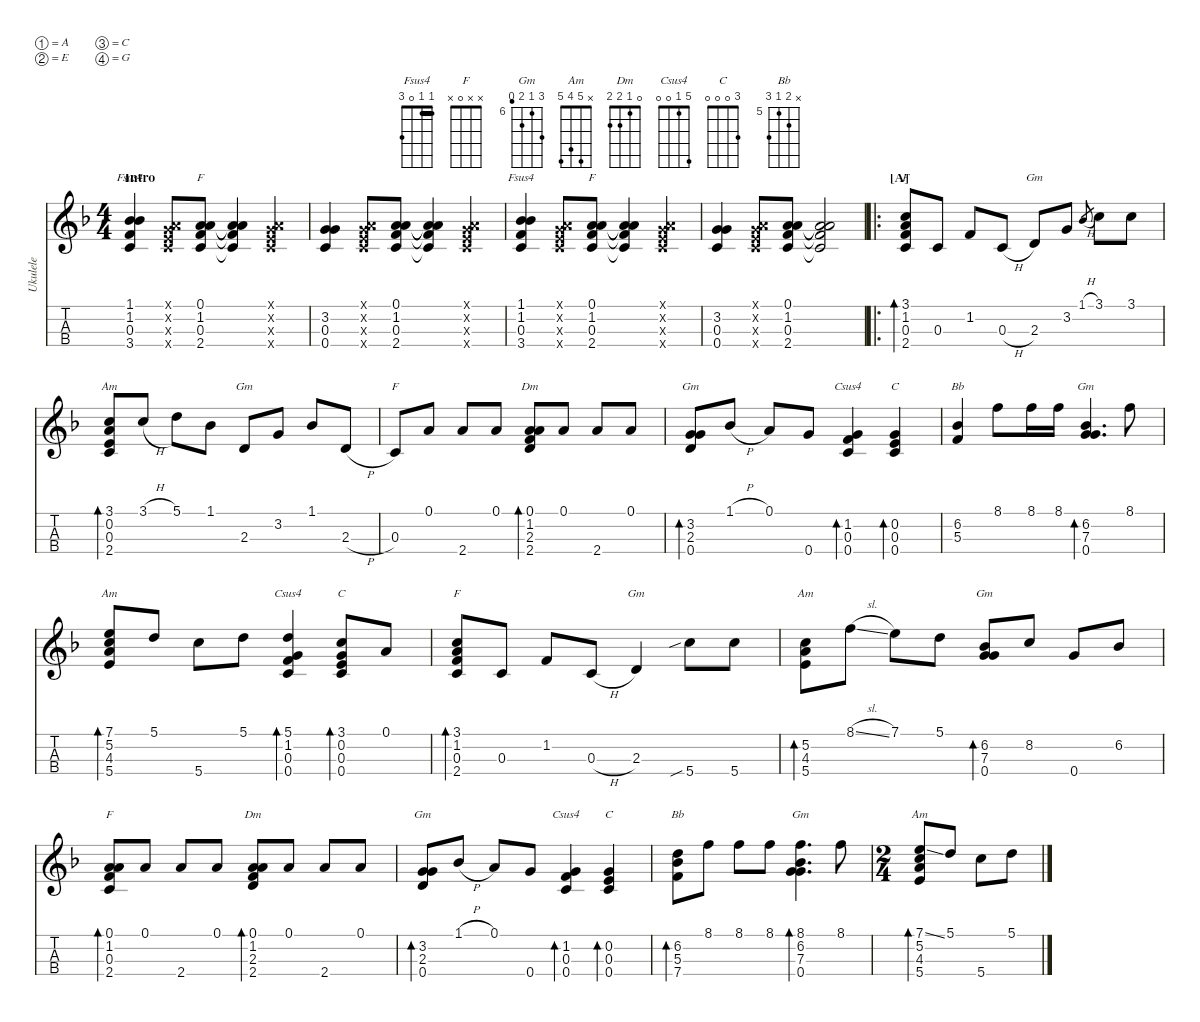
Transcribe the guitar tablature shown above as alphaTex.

\defaultSystemsLayout 4
\hideDynamics
\bracketExtendMode nobrackets
\otherSystemsTrackNameOrientation horizontal
\defaultBarNumberDisplay Hide
\track ("Ukulele" "Ukulele") {defaultSystemsLayout 4 instrument acousticguitarnylon}
\staff {score tabs}
\tuning (A4 E4 C4 G4)
\displaytranspose 0
\chord ("Fsus4" 1 1 0 3) {barre 1}
\chord ("F" 0 1 0 2)
\chord ("F" 3 1 0 2)
\chord ("Gm" x x 2 x)
\chord ("Am" 3 0 0 2)
\chord ("F" x x 0 x)
\chord ("Dm" 0 1 2 2)
\chord ("Gm" x 3 2 0)
\chord ("Csus4" x 1 0 0)
\chord ("C" x 0 0 0)
\chord ("Bb" x 6 5 x) {firstfret 5}
\chord ("Gm" x 6 7 5) {firstfret 6}
\chord ("Am" 7 5 4 5) {firstfret 4}
\chord ("Csus4" 5 1 0 0)
\chord ("C" 3 0 0 0)
\chord ("Am" x 5 4 5)
\chord ("Bb" x 6 5 7) {firstfret 5}
\chord ("Gm" 8 6 7 5) {firstfret 6}
\ts (4 4)
\section ("" "Intro")
\tempo (90 hide)
\clef g2
\ks f
(1.2{acc forcenatural} 1.1{acc b} 3.4{acc b} 0.3{acc forcenatural}).4{ch "Fsus4" dy mf instrument acousticguitarnylon beam Up} (0.3{x acc forcenatural} 0.2{x acc forcenatural} 0.4{x acc forcenatural} 0.1{x acc forcenatural}).8{beam Up} (0.1{acc forcenatural} 2.4{acc forcenatural} 1.2{acc forcenatural} 0.3{acc forcenatural}).8{ch "F" beam Up} (1.2{t acc forcenatural} 0.1{t acc forcenatural} 2.4{t acc forcenatural} 0.3{t acc forcenatural}).4{beam Up} (0.1{x acc forcenatural} 0.4{x acc forcenatural} 0.2{x acc forcenatural} 0.3{x acc forcenatural}).4{beam Up} |
(0.4{acc forcenatural} 3.2{acc forcenatural} 0.3{acc forcenatural}).4{beam Up} (0.3{x acc forcenatural} 0.2{x acc forcenatural} 0.4{x acc forcenatural} 0.1{x acc forcenatural}).8{beam Up} (0.1{acc forcenatural} 2.4{acc forcenatural} 1.2{acc forcenatural} 0.3{acc forcenatural}).8{beam Up} (1.2{t acc forcenatural} 0.1{t acc forcenatural} 2.4{t acc forcenatural} 0.3{t acc forcenatural}).4{beam Up} (0.1{x acc forcenatural} 0.4{x acc forcenatural} 0.2{x acc forcenatural} 0.3{x acc forcenatural}).4{beam Up} |
(1.2{acc forcenatural} 1.1{acc b} 3.4{acc b} 0.3{acc forcenatural}).4{ch "Fsus4" beam Up} (0.3{x acc forcenatural} 0.2{x acc forcenatural} 0.4{x acc forcenatural} 0.1{x acc forcenatural}).8{beam Up} (0.1{acc forcenatural} 2.4{acc forcenatural} 1.2{acc forcenatural} 0.3{acc forcenatural}).8{ch "F" beam Up} (1.2{t acc forcenatural} 0.1{t acc forcenatural} 2.4{t acc forcenatural} 0.3{t acc forcenatural}).4{beam Up} (0.1{x acc forcenatural} 0.4{x acc forcenatural} 0.2{x acc forcenatural} 0.3{x acc forcenatural}).4{beam Up} |
(0.4{acc forcenatural} 3.2{acc forcenatural} 0.3{acc forcenatural}).4{beam Up} (0.3{x acc forcenatural} 0.2{x acc forcenatural} 0.4{x acc forcenatural} 0.1{x acc forcenatural}).8{beam Up} (0.1{acc forcenatural} 2.4{acc forcenatural} 1.2{acc forcenatural} 0.3{acc forcenatural}).8{beam Up} (1.2{t acc forcenatural} 0.1{t acc forcenatural} 2.4{t acc forcenatural} 0.3{t acc forcenatural}).2{beam Up} |
\ro
\section ("A" "")
(0.3{acc forcenatural} 1.2{acc forcenatural} 2.4{acc forcenatural} 3.1{acc forcenatural}).8{bd 30 ch "F" beam Up} 0.3{acc forcenatural}.8{beam Up} 1.2{acc forcenatural}.8{beam Up} 0.3{h acc forcenatural}.8{beam Up} 2.3{acc forcenatural}.8{ch "Gm" beam Up} 3.2{acc forcenatural}.8{beam Up} 1.1{h acc b}.8{gr beam Up} 3.1{acc forcenatural}.8{beam Down} 3.1{acc forcenatural}.8{beam Down} |
(3.1{acc forcenatural} 2.4{acc forcenatural} 0.2{acc forcenatural} 0.3{acc forcenatural}).8{bd 30 ch "Am" beam Up} 3.1{h acc forcenatural}.8{beam Up} 5.1{acc forcenatural}.8{beam Down} 1.1{acc b}.8{beam Down} 2.3{acc forcenatural}.8{ch "Gm" beam Up} 3.2{acc forcenatural}.8{beam Up} 1.1{acc b}.8{beam Up} 2.3{h acc forcenatural}.8{beam Up} |
0.3{acc forcenatural}.8{ch "F" beam Up} 0.1{acc forcenatural}.8{beam Up} 2.4{acc forcenatural}.8{beam Up} 0.1{acc forcenatural}.8{beam Up} (0.1{acc forcenatural} 2.4{acc forcenatural} 2.3{acc forcenatural} 1.2{acc forcenatural}).8{bd 30 ch "Dm" beam Up} 0.1{acc forcenatural}.8{beam Up} 2.4{acc forcenatural}.8{beam Up} 0.1{acc forcenatural}.8{beam Up} |
(0.4{acc forcenatural} 3.2{acc forcenatural} 2.3{acc forcenatural}).8{bd 30 ch "Gm" beam Up} 1.1{h acc b}.8{beam Up} 0.1{acc forcenatural}.8{beam Up} 0.4{acc forcenatural}.8{beam Up} (1.2{acc forcenatural} 0.4{acc forcenatural} 0.3{acc forcenatural}).4{bd 30 ch "Csus4" beam Up} (0.3{acc forcenatural} 0.2{acc forcenatural} 0.4{acc forcenatural}).4{bd 30 ch "C" beam Up} |
(5.3{acc forcenatural} 6.2{acc b}).4{ch "Bb" beam Up} 8.1{acc forcenatural}.8{beam Down} 8.1{acc forcenatural}.16{beam Down} 8.1{acc forcenatural}.16{beam Down} (6.2{acc b} 7.3{acc forcenatural} 0.4{acc forcenatural}).4{d bd 30 ch "Gm" beam Up} 8.1{acc forcenatural}.8{beam Down} |
(7.1{acc forcenatural} 5.2{acc forcenatural} 5.4{acc forcenatural} 4.3{acc forcenatural}).8{bd 30 ch "Am" beam Up} 5.1{acc forcenatural}.8{beam Up} 5.4{acc forcenatural}.8{beam Down} 5.1{acc forcenatural}.8{beam Down} (5.1{acc forcenatural} 1.2{acc forcenatural} 0.4{acc forcenatural} 0.3{acc forcenatural}).4{bd 30 ch "Csus4" beam Up} (0.3{acc forcenatural} 0.2{acc forcenatural} 0.4{acc forcenatural} 3.1{acc forcenatural}).8{bd 30 ch "C" beam Up} 0.1{acc forcenatural}.8{beam Up} |
(0.3{acc forcenatural} 1.2{acc forcenatural} 2.4{acc forcenatural} 3.1{acc forcenatural}).8{bd 30 ch "F" beam Up} 0.3{acc forcenatural}.8{beam Up} 1.2{acc forcenatural}.8{beam Up} 0.3{h acc forcenatural}.8{beam Up} 2.3{acc forcenatural}.4{ch "Gm" beam Up} 5.4{sib acc forcenatural}.8{beam Down} 5.4{acc forcenatural}.8{beam Down} |
(5.4{acc forcenatural} 5.2{acc forcenatural} 4.3{acc forcenatural}).8{bd 30 ch "Am" beam Down} 8.1{sl acc forcenatural}.8{beam Down} 7.1{acc forcenatural}.8{beam Down} 5.1{acc forcenatural}.8{beam Down} (6.2{acc b} 0.4{acc forcenatural} 7.3{acc forcenatural}).8{bd 30 ch "Gm" beam Up} 8.2{acc forcenatural}.8{beam Up} 0.4{acc forcenatural}.8{beam Up} 6.2{acc b}.8{beam Up} |
(0.3{acc forcenatural} 1.2{acc forcenatural} 0.1{acc forcenatural} 2.4{acc forcenatural}).8{bd 30 ch "F" beam Up} 0.1{acc forcenatural}.8{beam Up} 2.4{acc forcenatural}.8{beam Up} 0.1{acc forcenatural}.8{beam Up} (0.1{acc forcenatural} 2.4{acc forcenatural} 2.3{acc forcenatural} 1.2{acc forcenatural}).8{bd 30 ch "Dm" beam Up} 0.1{acc forcenatural}.8{beam Up} 2.4{acc forcenatural}.8{beam Up} 0.1{acc forcenatural}.8{beam Up} |
(0.4{acc forcenatural} 3.2{acc forcenatural} 2.3{acc forcenatural}).8{bd 30 ch "Gm" beam Up} 1.1{h acc b}.8{beam Up} 0.1{acc forcenatural}.8{beam Up} 0.4{acc forcenatural}.8{beam Up} (1.2{acc forcenatural} 0.4{acc forcenatural} 0.3{acc forcenatural}).4{bd 30 ch "Csus4" beam Up} (0.3{acc forcenatural} 0.2{acc forcenatural} 0.4{acc forcenatural}).4{bd 30 ch "C" beam Up} |
(6.2{acc b} 5.3{acc forcenatural} 7.4{acc forcenatural}).8{bd 30 ch "Bb" beam Down} 8.1{acc forcenatural}.8{beam Down} 8.1{acc forcenatural}.8{beam Down} 8.1{acc forcenatural}.8{beam Down} (8.1{acc forcenatural} 6.2{acc b} 0.4{acc forcenatural} 7.3{acc forcenatural}).4{d bd 30 ch "Gm" beam Down} 8.1{acc forcenatural}.8{beam Down} |
\ts (2 4)
\beaming (8 2 2)
(4.3{acc forcenatural} 5.4{acc forcenatural} 5.2{acc forcenatural} 7.1{ss acc forcenatural}).8{bd 30 ch "Am" beam Up} 5.1{acc forcenatural}.8{beam Up} 5.4{acc forcenatural}.8{beam Down} 5.1{acc forcenatural}.8{beam Down}
